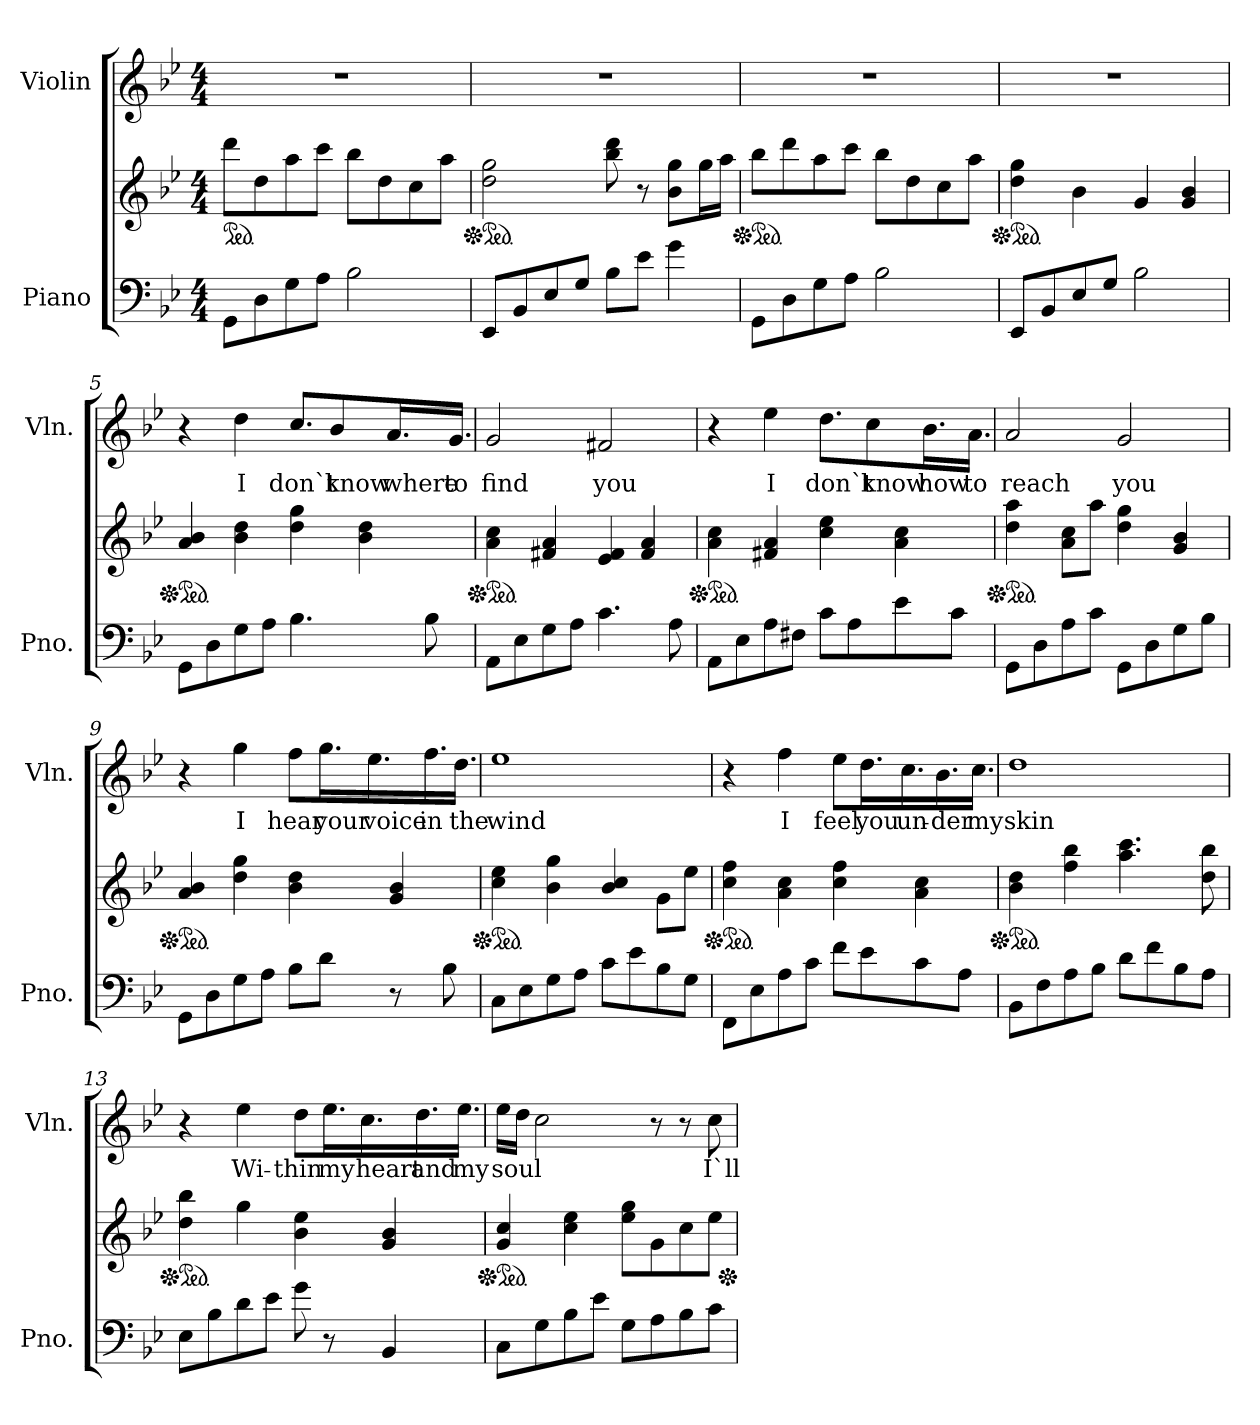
**kern	**kern	**kern	**text
*part2	*part2	*part1	*part1
*staff3	*staff2	*staff1	*staff1
*I"Piano	*	*I"Violin	*
*I'Pno.	*	*I'Vln.	*
*clefF4	*clefG2	*clefG2	*
*k[b-e-]	*k[b-e-]	*k[b-e-]	*
*M4/4	*M4/4	*M4/4	*
*MM70	*MM70	*MM70	*
*	*ped	*	*
=1	=1	=1	=1
8GG\L	8ddd\L	1r	.
8D\	8dd\	.	.
8G\	8aa\	.	.
8A\J	8ccc\J	.	.
2B-\	8bb-\L	.	.
.	8dd\	.	.
.	8cc\	.	.
.	8aa\J	.	.
=2	=2	=2	=2
*	*Xped	*	*
*	*ped	*	*
8EE-/L	2dd\ 2gg\	1r	.
8BB-/	.	.	.
8E-/	.	.	.
8G/J	.	.	.
8B-\L	8bb-\ 8ddd\	.	.
8e-\J	8r	.	.
4g\	8b-\ 8gg\L	.	.
.	16gg\L	.	.
.	16aa\JJ	.	.
=3	=3	=3	=3
*	*Xped	*	*
*	*ped	*	*
8GG\L	8bb-\L	1r	.
8D\	8ddd\	.	.
8G\	8aa\	.	.
8A\J	8ccc\J	.	.
2B-\	8bb-\L	.	.
.	8dd\	.	.
.	8cc\	.	.
.	8aa\J	.	.
=4	=4	=4	=4
*	*Xped	*	*
*	*ped	*	*
8EE-/L	4dd\ 4gg\	1r	.
8BB-/	.	.	.
8E-/	4b-\	.	.
8G/J	.	.	.
2B-\	4g/	.	.
.	4g/ 4b-/	.	.
!!LO:LB:g=z
=5	=5	=5	=5
*	*Xped	*	*
*	*ped	*	*
8GG\L	4a/ 4b-/	4r	.
8D\	.	.	.
8G\	4b-\ 4dd\	4dd\	I
8A\J	.	.	.
4.B-\	4dd\ 4gg\	8.cc/L	don`t
.	.	8b-/	know
.	4b-\ 4dd\	.	.
.	.	16.a/L	where
8B-\	.	.	.
.	.	16.g/JJ	to
=6	=6	=6	=6
*	*Xped	*	*
*	*ped	*	*
8AA\L	4a\ 4cc\	2g/	find
8E-\	.	.	.
8G\	4f#X/ 4a/	.	.
8A\J	.	.	.
4.c\	4e-/ 4f#/	2f#X/	you
.	4f#/ 4a/	.	.
8A\	.	.	.
=7	=7	=7	=7
*	*Xped	*	*
*	*ped	*	*
8AA\L	4a\ 4cc\	4r	.
8E-\	.	.	.
8A\	4f#X/ 4a/	4ee-\	I
8F#X\J	.	.	.
8c\L	4cc\ 4ee-\	8.dd\L	don`t
8A\	.	.	.
.	.	8cc\	know
8e-\	4a\ 4cc\	.	.
.	.	16.b-\L	how
8c\J	.	.	.
.	.	16.a\JJ	to
!!LO:LB:g=z
=8	=8	=8	=8
*	*Xped	*	*
*	*ped	*	*
8GG\L	4dd\ 4aa\	2a/	reach
8D\	.	.	.
8A\	8a\ 8cc\L	.	.
8c\J	8aa\J	.	.
8GG\L	4dd\ 4gg\	2g/	you
8D\	.	.	.
8G\	4g/ 4b-/	.	.
8B-\J	.	.	.
=9	=9	=9	=9
*	*Xped	*	*
*	*ped	*	*
8GG\L	4a/ 4b-/	4r	.
8D\	.	.	.
8G\	4dd\ 4gg\	4gg\	I
8A\J	.	.	.
8B-\L	4b-\ 4dd\	8ff\L	hear
8d\J	.	16.gg\L	your
.	.	16.ee-\	voice
8r	4g/ 4b-/	.	.
.	.	16.ff\	in
8B-\	.	.	.
.	.	16.dd\JJ	the
=10	=10	=10	=10
*	*Xped	*	*
*	*ped	*	*
8C\L	4cc\ 4ee-\	1ee-	wind
8E-\	.	.	.
8G\	4b-\ 4gg\	.	.
8A\J	.	.	.
8c\L	4b-/ 4cc/	.	.
8e-\	.	.	.
8B-\	8g\L	.	.
8G\J	8ee-\J	.	.
!!LO:PB:g=z
=11	=11	=11	=11
*	*Xped	*	*
*	*ped	*	*
8FF\L	4cc\ 4ff\	4r	.
8E-\	.	.	.
8A\	4a\ 4cc\	4ff\	I
8c\J	.	.	.
8f\L	4cc\ 4ff\	8ee-\L	feel
8e-\	.	16.dd\L	you
.	.	16.cc\	un-
8c\	4a\ 4cc\	.	.
.	.	16.b-\	-der
8A\J	.	.	.
.	.	16.cc\JJ	my
=12	=12	=12	=12
*	*Xped	*	*
*	*ped	*	*
8BB-\L	4b-\ 4dd\	1dd	skin
8F\	.	.	.
8A\	4ff\ 4bb-\	.	.
8B-\J	.	.	.
8d\L	4.aa\ 4.ccc\	.	.
8f\	.	.	.
8B-\	.	.	.
8A\J	8dd\ 8bb-\	.	.
=13	=13	=13	=13
*	*Xped	*	*
*	*ped	*	*
8E-\L	4dd\ 4bb-\	4r	.
8B-\	.	.	.
8d\	4gg\	4ee-\	Wi-
8e-\J	.	.	.
8g\	4b-\ 4ee-\	8dd\L	-thin
8r	.	16.ee-\L	my
.	.	16.cc\	heart
4BB-/	4g/ 4b-/	.	.
.	.	16.dd\	and
.	.	16.ee-\JJ	my
!!LO:LB:g=z
=14	=14	=14	=14
*	*Xped	*	*
*	*ped	*	*
8C\L	4g/ 4cc/	16ee-\LL	soul
.	.	16dd\JJ	.
8G\	.	2cc\	.
8B-\	4cc\ 4ee-\	.	.
8e-\J	.	.	.
8G\L	8ee-\ 8gg\L	.	.
8A\	8g\	8r	.
8B-\	8cc\	8r	.
8c\J	8ee-\J	8cc\	I`ll
*	*Xped	*	*
=	=	=	=
*-	*-	*-	*-
